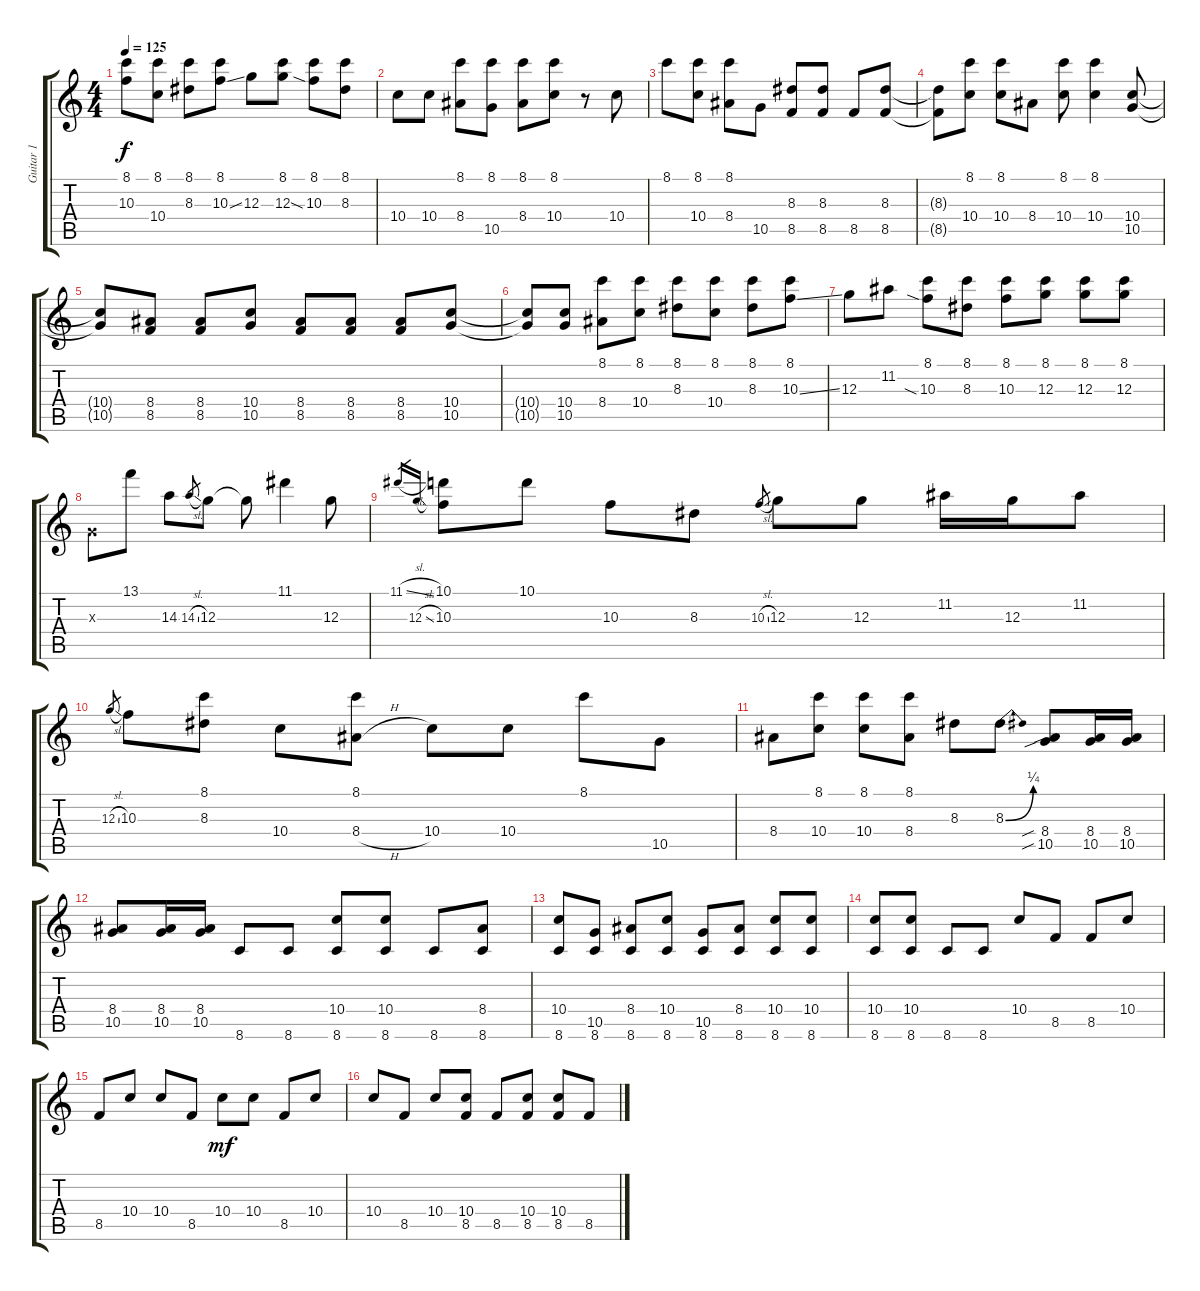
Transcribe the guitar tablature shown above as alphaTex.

\track ("Guitar 1" "Guitar 1") {instrument distortionguitar}
\staff {score tabs}
\tuning (E4 B3 G3 D3 A2 E2) {hide}
\ts (4 4)
\tempo 125
\clef g2
\ks c
(8.1 10.3).8{dy f} (8.1 10.4).8 (8.1 8.3).8 (8.1 10.3{ss}).8 12.3.8 (8.1 12.3).8 (8.1 10.3{sia}).8 (8.1 8.3).8 |
10.4.8 10.4.8 (8.1 8.4).8 (8.1 10.5).8 (8.1 8.4).8 (8.1 10.4).8 r.8 10.4.8 |
8.1.8 (8.1 10.4).8 (8.1 8.4).8 10.5.8 (8.3 8.5).8 (8.3 8.5).8 8.5.8 (8.3 8.5).8 |
(8.3{t} 8.5{t}).8 (8.1 10.4).8 (8.1 10.4).8 8.4.8 (8.1 10.4).8 (8.1 10.4).4 (10.4 10.5).8 |
(10.4{t} 10.5{t}).8 (8.4 8.5).8 (8.4 8.5).8 (10.4 10.5).8 (8.4 8.5).8 (8.4 8.5).8 (8.4 8.5).8 (10.4 10.5).8 |
(10.4{t} 10.5{t}).8 (10.4 10.5).8 (8.1 8.4).8 (8.1 10.4).8 (8.1 8.3).8 (8.1 10.4).8 (8.1 8.3).8 (8.1 10.3{ss}).8 |
12.3.8 11.2.8 (8.1 10.3{sia}).8 (8.1 8.3).8 (8.1 10.3).8 (8.1 12.3).8 (8.1 12.3).8 (8.1 12.3).8 |
0.3{x}.8 13.1.8 14.3.8 14.3{sl}.8{gr} 12.3.8 12.3{t}.8 11.1.4 12.3.8 |
11.1{sl}.16{gr} 12.3{sl}.16{gr} (10.1 10.3).8 10.1.8 10.3.8 8.3.8 10.3{sl}.8{gr} 12.3.8 12.3.8 11.2.16 12.3.16 11.2.8 |
12.3{sl}.8{gr} 10.3.8 (8.1 8.3).8 10.4.8 (8.1 8.4{h}).8 10.4.8 10.4.8 8.1.8 10.5.8 |
8.4.8 (8.1 10.4).8 (8.1 10.4).8 (8.1 8.4).8 8.3.8 8.3{be (bend 0 0 60 1)}.8 (8.4{sib} 10.5{sib}).8 (8.4 10.5).16 (8.4 10.5).16 |
(8.4 10.5).8 (8.4 10.5).16 (8.4 10.5).16 8.6.8 8.6.8 (10.4 8.6).8 (10.4 8.6).8 8.6.8 (8.4 8.6).8 |
(10.4 8.6).8 (10.5 8.6).8 (8.4 8.6).8 (10.4 8.6).8 (10.5 8.6).8 (8.4 8.6).8 (10.4 8.6).8 (10.4 8.6).8 |
(10.4 8.6).8 (10.4 8.6).8 8.6.8 8.6.8 10.4.8 8.5.8 8.5.8 10.4.8 |
8.5.8 10.4.8 10.4.8 8.5.8 10.4.8{dy mf} 10.4.8 8.5.8 10.4.8 |
10.4.8 8.5.8 10.4.8 (10.4 8.5).8 8.5.8 (10.4 8.5).8 (10.4 8.5).8 8.5.8
